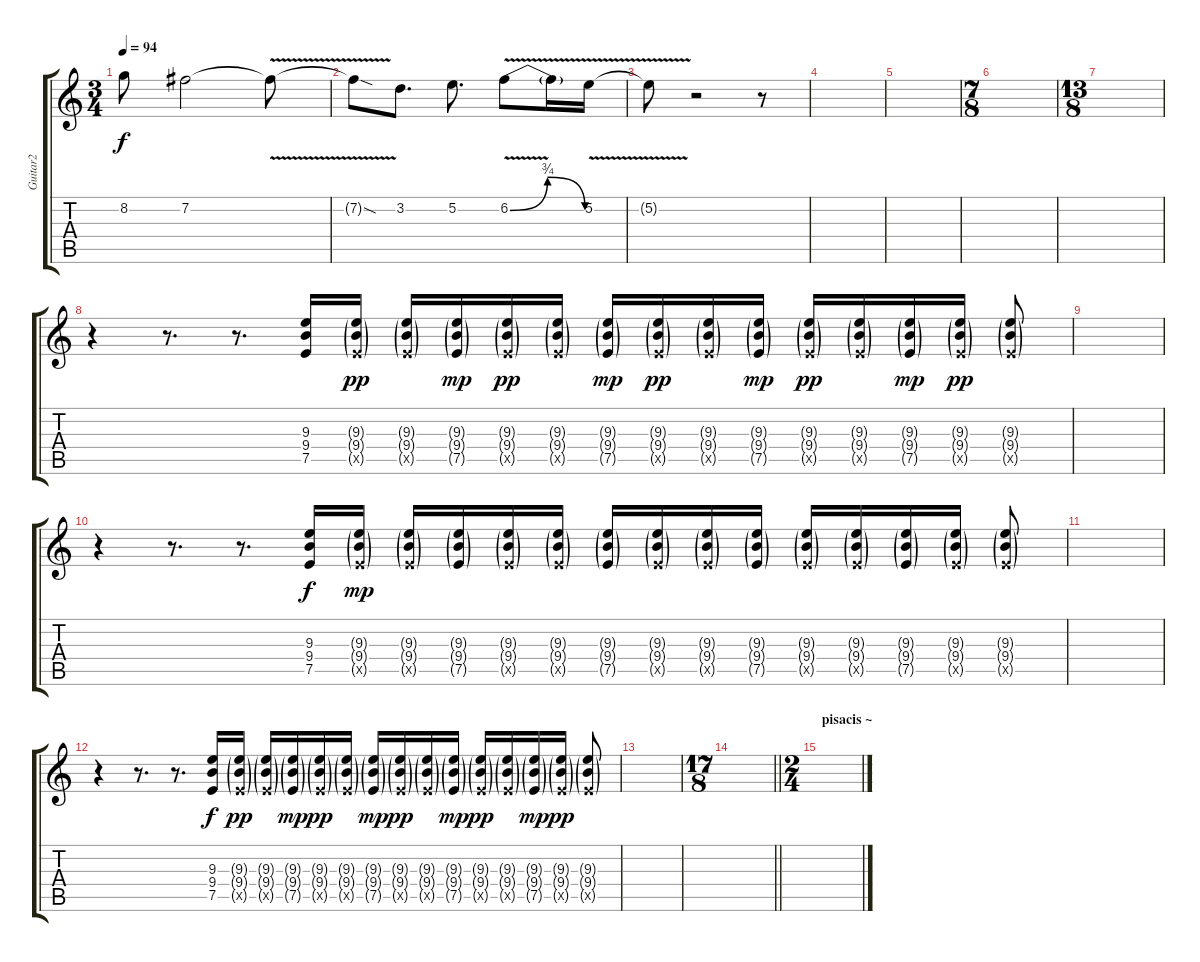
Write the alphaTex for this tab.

\track ("Guitar2" "Guitar2") {instrument overdrivenguitar}
\staff {score tabs}
\tuning (E4 B3 G3 D3 A2 E2) {hide}
\ts (3 4)
\tempo 94
\clef g2
\ks c
8.2{t}.8{dy f} 7.2.2 7.2{v t}.8 |
7.2{sod t}.8 3.2.8{d} 5.2.8{d} 6.2{be (bendrelease 0 0 15 3 35 3 60 0) v}.8 6.2{t}.16 5.2{v}.16 |
5.2{t}.8 r.2 r.8 |
|
|
\ts (7 8)
|
\ts (13 8)
|
r.4 r.8{d} r.8{d} (9.3 9.4 7.5).16 (9.3{g} 9.4{g} 7.5{g x}).16{dy pp} (9.3{g} 9.4{g} 7.5{g x}).16 (9.3{g} 9.4{g} 7.5{g}).16{dy mp} (9.3{g} 9.4{g} 7.5{g x}).16{dy pp} (9.3{g} 9.4{g} 7.5{g x}).16 (9.3{g} 9.4{g} 7.5{g}).16{dy mp} (9.3{g} 9.4{g} 7.5{g x}).16{dy pp} (9.3{g} 9.4{g} 7.5{g x}).16 (9.3{g} 9.4{g} 7.5{g}).16{dy mp} (9.3{g} 9.4{g} 7.5{g x}).16{dy pp} (9.3{g} 9.4{g} 7.5{g x}).16 (9.3{g} 9.4{g} 7.5{g}).16{dy mp} (9.3{g} 9.4{g} 7.5{g x}).16{dy pp} (9.3{g} 9.4{g} 7.5{g x}).8 |
|
r.4 r.8{d} r.8{d} (9.3 9.4 7.5).16{dy f} (9.3{g} 9.4{g} 7.5{g x}).16{dy mp} (9.3{g} 9.4{g} 7.5{g x}).16 (9.3{g} 9.4{g} 7.5{g}).16 (9.3{g} 9.4{g} 7.5{g x}).16 (9.3{g} 9.4{g} 7.5{g x}).16 (9.3{g} 9.4{g} 7.5{g}).16 (9.3{g} 9.4{g} 7.5{g x}).16 (9.3{g} 9.4{g} 7.5{g x}).16 (9.3{g} 9.4{g} 7.5{g}).16 (9.3{g} 9.4{g} 7.5{g x}).16 (9.3{g} 9.4{g} 7.5{g x}).16 (9.3{g} 9.4{g} 7.5{g}).16 (9.3{g} 9.4{g} 7.5{g x}).16 (9.3{g} 9.4{g} 7.5{g x}).8 |
|
r.4 r.8{d} r.8{d} (9.3 9.4 7.5).16{dy f} (9.3{g} 9.4{g} 7.5{g x}).16{dy pp} (9.3{g} 9.4{g} 7.5{g x}).16 (9.3{g} 9.4{g} 7.5{g}).16{dy mp} (9.3{g} 9.4{g} 7.5{g x}).16{dy pp} (9.3{g} 9.4{g} 7.5{g x}).16 (9.3{g} 9.4{g} 7.5{g}).16{dy mp} (9.3{g} 9.4{g} 7.5{g x}).16{dy pp} (9.3{g} 9.4{g} 7.5{g x}).16 (9.3{g} 9.4{g} 7.5{g}).16{dy mp} (9.3{g} 9.4{g} 7.5{g x}).16{dy pp} (9.3{g} 9.4{g} 7.5{g x}).16 (9.3{g} 9.4{g} 7.5{g}).16{dy mp} (9.3{g} 9.4{g} 7.5{g x}).16{dy pp} (9.3{g} 9.4{g} 7.5{g x}).8 |
|
\ts (17 8)
\barLineRight lightlight
|
\ts (2 4)
\section ("" "pisacis ~")
